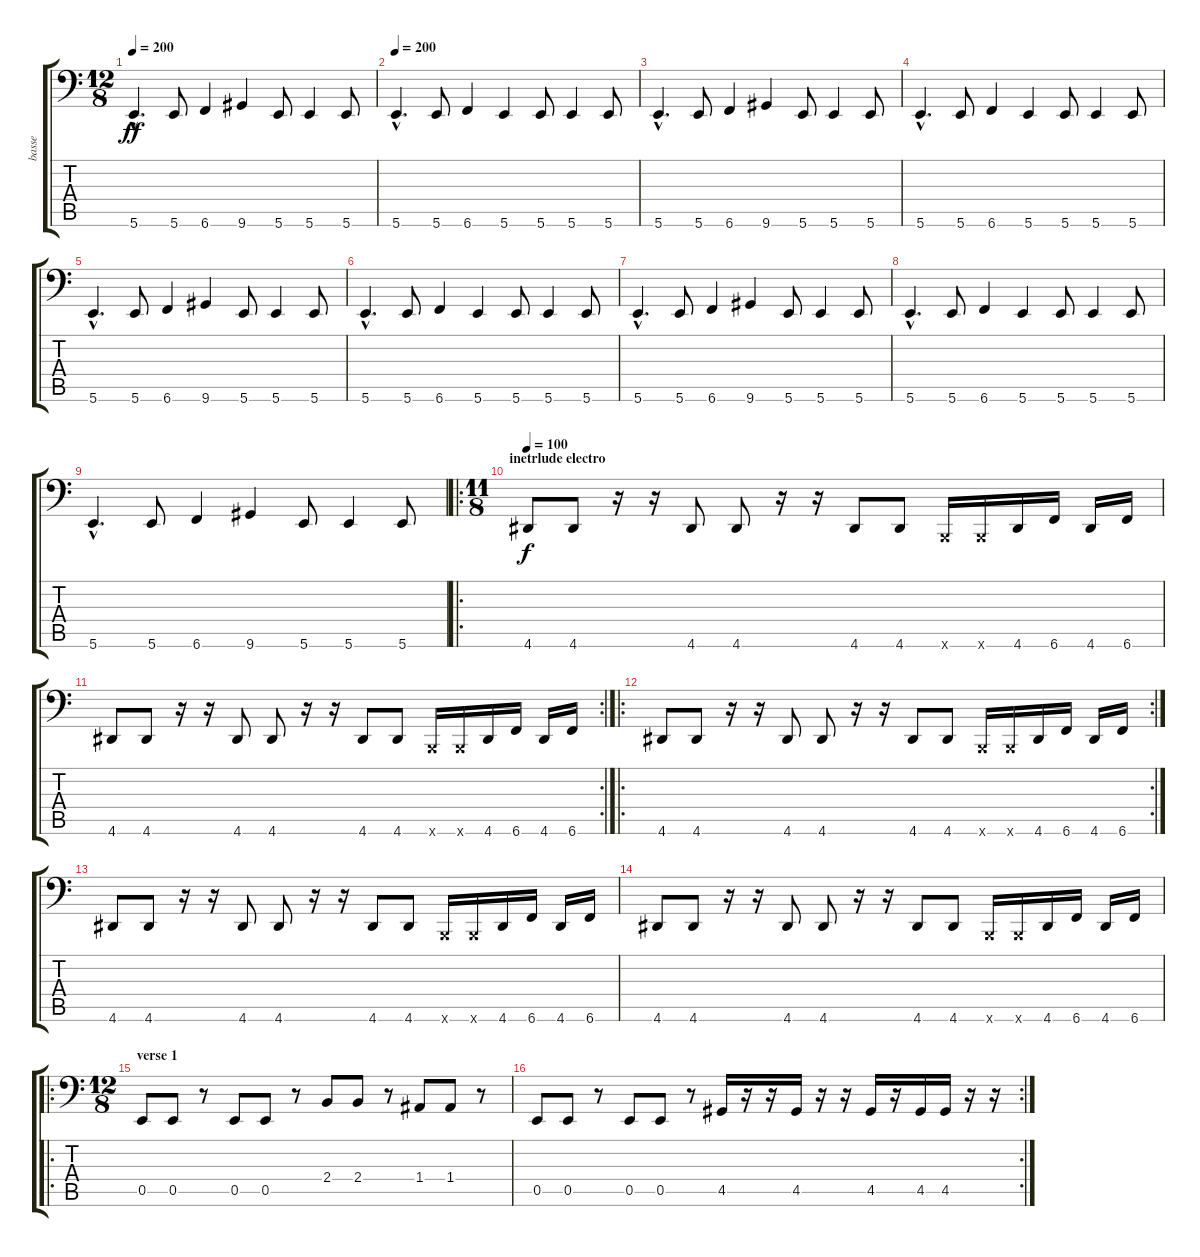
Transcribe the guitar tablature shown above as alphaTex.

\track ("basse" "basse") {instrument slapbass1}
\staff {score tabs}
\tuning (C3 G2 D2 A1 E1 B0) {hide}
\ts (12 8)
\tempo 200
\clef f4
\ks c
5.6{hac}.4{d dy ff instrument electricbassfinger} 5.6.8 6.6.4 9.6.4 5.6.8 5.6.4 5.6.8 |
\tempo 200
5.6{hac}.4{d instrument electricbassfinger} 5.6.8 6.6.4 5.6.4 5.6.8 5.6.4 5.6.8 |
5.6{hac}.4{d instrument electricbassfinger} 5.6.8 6.6.4 9.6.4 5.6.8 5.6.4 5.6.8 |
5.6{hac}.4{d instrument electricbassfinger} 5.6.8 6.6.4 5.6.4 5.6.8 5.6.4 5.6.8 |
5.6{hac}.4{d instrument electricbassfinger} 5.6.8 6.6.4 9.6.4 5.6.8 5.6.4 5.6.8 |
5.6{hac}.4{d instrument electricbassfinger} 5.6.8 6.6.4 5.6.4 5.6.8 5.6.4 5.6.8 |
5.6{hac}.4{d instrument electricbassfinger} 5.6.8 6.6.4 9.6.4 5.6.8 5.6.4 5.6.8 |
5.6{hac}.4{d instrument electricbassfinger} 5.6.8 6.6.4 5.6.4 5.6.8 5.6.4 5.6.8 |
5.6{hac}.4{d instrument electricbassfinger} 5.6.8 6.6.4 9.6.4 5.6.8 5.6.4 5.6.8 |
\ro
\ts (11 8)
\section ("" "inetrlude electro")
\tempo 100
4.6.8{dy f} 4.6.8 r.16 r.16 4.6.8 4.6.8 r.16 r.16 4.6.8 4.6.8 0.6{x}.16 0.6{x}.16 4.6.16 6.6.16 4.6.16 6.6.16 |
\rc 2
4.6.8 4.6.8 r.16 r.16 4.6.8 4.6.8 r.16 r.16 4.6.8 4.6.8 0.6{x}.16 0.6{x}.16 4.6.16 6.6.16 4.6.16 6.6.16 |
\ro
\rc 2
4.6.8 4.6.8 r.16 r.16 4.6.8 4.6.8 r.16 r.16 4.6.8 4.6.8 0.6{x}.16 0.6{x}.16 4.6.16 6.6.16 4.6.16 6.6.16 |
4.6.8 4.6.8 r.16 r.16 4.6.8 4.6.8 r.16 r.16 4.6.8 4.6.8 0.6{x}.16 0.6{x}.16 4.6.16 6.6.16 4.6.16 6.6.16 |
4.6.8 4.6.8 r.16 r.16 4.6.8 4.6.8 r.16 r.16 4.6.8 4.6.8 0.6{x}.16 0.6{x}.16 4.6.16 6.6.16 4.6.16 6.6.16 |
\ro
\ts (12 8)
\section ("" "verse 1")
0.5.8 0.5.8 r.8 0.5.8 0.5.8 r.8 2.4.8 2.4.8 r.8 1.4.8 1.4.8 r.8 |
\rc 2
0.5.8 0.5.8 r.8 0.5.8 0.5.8 r.8 4.5.16 r.16 r.16 4.5.16 r.16 r.16 4.5.16 r.16 4.5.16 4.5.16 r.16 r.16
